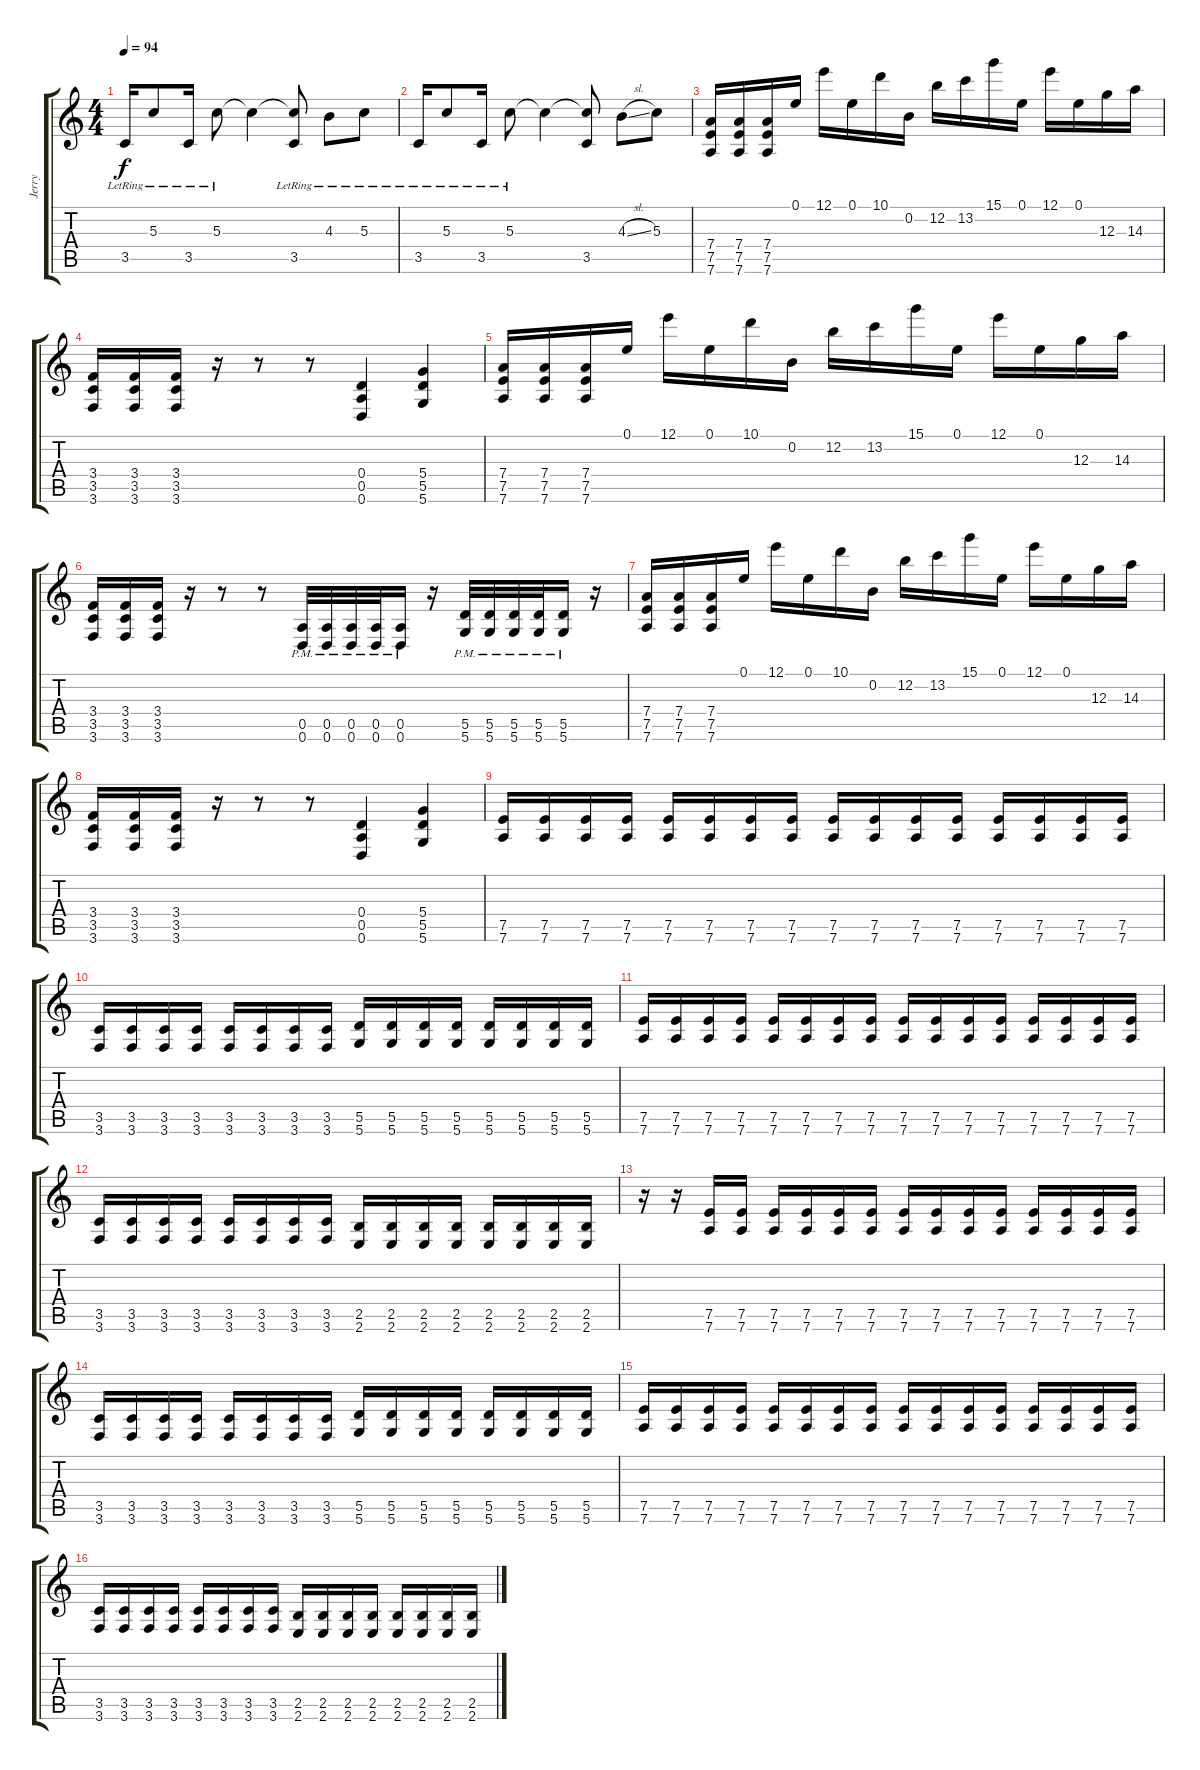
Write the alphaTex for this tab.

\track ("Jerry" "Jerry") {instrument distortionguitar}
\staff {score tabs}
\tuning (E4 B3 G3 D3 A2 D2) {hide}
\ts (4 4)
\tempo 94
\clef g2
\ks c
3.5{lr}.16{dy f} 5.3{lr}.8 3.5{lr}.16 5.3{lr}.8 5.3{t}.4 (5.3{t} 3.5{lr}).8 4.3{lr}.8 5.3{lr}.8 |
3.5{lr}.16 5.3{lr}.8 3.5{lr}.16 5.3{lr}.8 5.3{t}.4 (5.3{t} 3.5).8 4.3{sl}.8{instrument distortionguitar} 5.3.8 |
(7.4 7.5 7.6).16{instrument distortionguitar} (7.4 7.5 7.6).16 (7.4 7.5 7.6).16 0.1.16 12.1.16 0.1.16 10.1.16 0.2.16 12.2.16 13.2.16 15.1.16 0.1.16 12.1.16 0.1.16 12.3.16 14.3.16 |
(3.4 3.5 3.6).16 (3.4 3.5 3.6).16 (3.4 3.5 3.6).16 r.16 r.8 r.8 (0.4 0.5 0.6).4 (5.4 5.5 5.6).4 |
(7.4 7.5 7.6).16 (7.4 7.5 7.6).16 (7.4 7.5 7.6).16 0.1.16 12.1.16 0.1.16 10.1.16 0.2.16 12.2.16 13.2.16 15.1.16 0.1.16 12.1.16 0.1.16 12.3.16 14.3.16 |
(3.4 3.5 3.6).16 (3.4 3.5 3.6).16 (3.4 3.5 3.6).16 r.16 r.8 r.8 (0.5{pm} 0.6{pm}).32 (0.5{pm} 0.6{pm}).32 (0.5{pm} 0.6{pm}).32 (0.5{pm} 0.6{pm}).32 (0.5{pm} 0.6{pm}).16 r.16 (5.5{pm} 5.6{pm}).32 (5.5{pm} 5.6{pm}).32 (5.5{pm} 5.6{pm}).32 (5.5{pm} 5.6{pm}).32 (5.5{pm} 5.6{pm}).16 r.16 |
(7.4 7.5 7.6).16{instrument distortionguitar} (7.4 7.5 7.6).16 (7.4 7.5 7.6).16 0.1.16 12.1.16 0.1.16 10.1.16 0.2.16 12.2.16 13.2.16 15.1.16 0.1.16 12.1.16 0.1.16 12.3.16 14.3.16 |
(3.4 3.5 3.6).16 (3.4 3.5 3.6).16 (3.4 3.5 3.6).16 r.16 r.8 r.8 (0.4 0.5 0.6).4 (5.4 5.5 5.6).4 |
(7.5 7.6).16 (7.5 7.6).16 (7.5 7.6).16 (7.5 7.6).16 (7.5 7.6).16 (7.5 7.6).16 (7.5 7.6).16 (7.5 7.6).16 (7.5 7.6).16 (7.5 7.6).16 (7.5 7.6).16 (7.5 7.6).16 (7.5 7.6).16 (7.5 7.6).16 (7.5 7.6).16 (7.5 7.6).16 |
(3.5 3.6).16 (3.5 3.6).16 (3.5 3.6).16 (3.5 3.6).16 (3.5 3.6).16 (3.5 3.6).16 (3.5 3.6).16 (3.5 3.6).16 (5.5 5.6).16 (5.5 5.6).16 (5.5 5.6).16 (5.5 5.6).16 (5.5 5.6).16 (5.5 5.6).16 (5.5 5.6).16 (5.5 5.6).16 |
(7.5 7.6).16 (7.5 7.6).16 (7.5 7.6).16 (7.5 7.6).16 (7.5 7.6).16 (7.5 7.6).16 (7.5 7.6).16 (7.5 7.6).16 (7.5 7.6).16 (7.5 7.6).16 (7.5 7.6).16 (7.5 7.6).16 (7.5 7.6).16 (7.5 7.6).16 (7.5 7.6).16 (7.5 7.6).16 |
(3.5 3.6).16 (3.5 3.6).16 (3.5 3.6).16 (3.5 3.6).16 (3.5 3.6).16 (3.5 3.6).16 (3.5 3.6).16 (3.5 3.6).16 (2.5 2.6).16 (2.5 2.6).16 (2.5 2.6).16 (2.5 2.6).16 (2.5 2.6).16 (2.5 2.6).16 (2.5 2.6).16 (2.5 2.6).16 |
r.16 r.16 (7.5 7.6).16 (7.5 7.6).16 (7.5 7.6).16 (7.5 7.6).16 (7.5 7.6).16 (7.5 7.6).16 (7.5 7.6).16 (7.5 7.6).16 (7.5 7.6).16 (7.5 7.6).16 (7.5 7.6).16 (7.5 7.6).16 (7.5 7.6).16 (7.5 7.6).16 |
(3.5 3.6).16 (3.5 3.6).16 (3.5 3.6).16 (3.5 3.6).16 (3.5 3.6).16 (3.5 3.6).16 (3.5 3.6).16 (3.5 3.6).16 (5.5 5.6).16 (5.5 5.6).16 (5.5 5.6).16 (5.5 5.6).16 (5.5 5.6).16 (5.5 5.6).16 (5.5 5.6).16 (5.5 5.6).16 |
(7.5 7.6).16 (7.5 7.6).16 (7.5 7.6).16 (7.5 7.6).16 (7.5 7.6).16 (7.5 7.6).16 (7.5 7.6).16 (7.5 7.6).16 (7.5 7.6).16 (7.5 7.6).16 (7.5 7.6).16 (7.5 7.6).16 (7.5 7.6).16 (7.5 7.6).16 (7.5 7.6).16 (7.5 7.6).16 |
(3.5 3.6).16 (3.5 3.6).16 (3.5 3.6).16 (3.5 3.6).16 (3.5 3.6).16 (3.5 3.6).16 (3.5 3.6).16 (3.5 3.6).16 (2.5 2.6).16 (2.5 2.6).16 (2.5 2.6).16 (2.5 2.6).16 (2.5 2.6).16 (2.5 2.6).16 (2.5 2.6).16 (2.5 2.6).16
